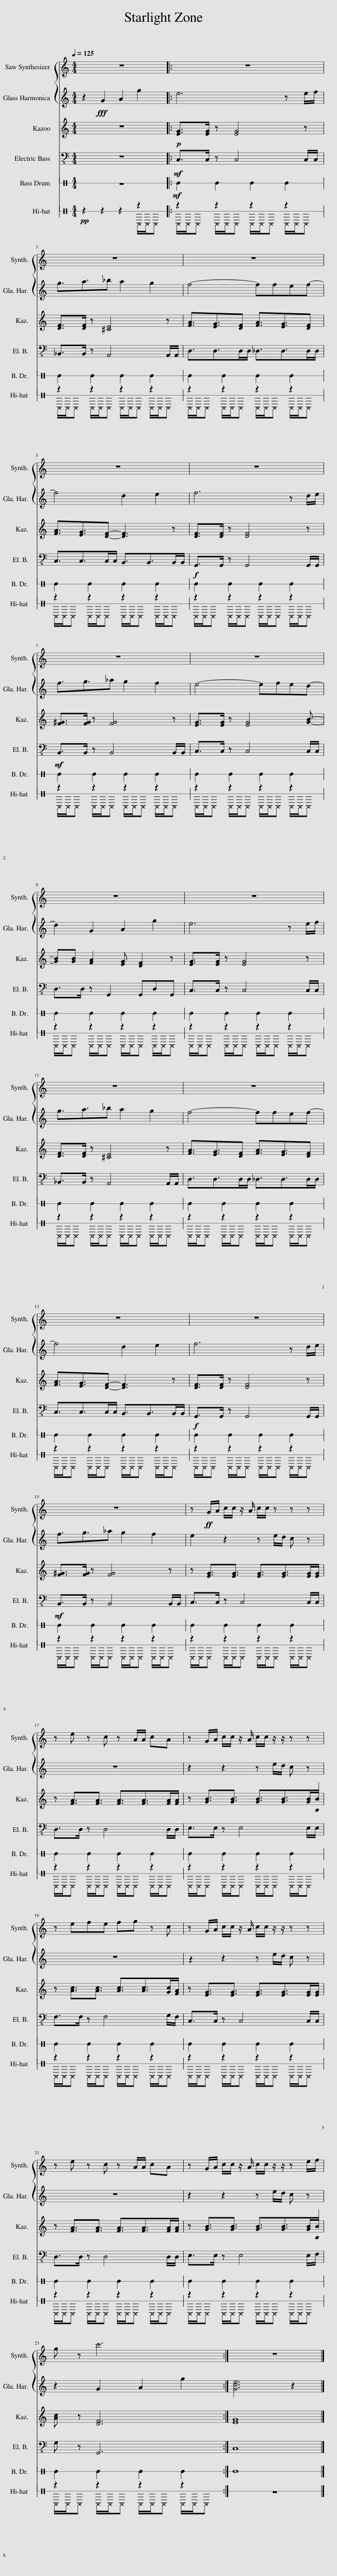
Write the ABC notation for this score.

X:1
%%score { 1 2 } 3 4 5 ( 6 7 )
L:1/8
Q:1/4=125
M:4/4
I:linebreak $
K:C
V:1 treble
V:2 treble
V:3 treble
V:4 bass-8
V:5 perc stafflines=1
K:none
V:6 perc stafflines=1
K:none
V:7 perc stafflines="1 "
K:none
V:1
 z8 |: z8 |$ z8 | z8 |$ z8 | %5
 z8 |$ z8 | z8 |$ z8 | z8 |$ %10
 z8 | z8 |$ z8 | z8 |$ z8 | %15
 z!ff! G/A/ c/c/ z/ A/ c/c/ z z z |$ z e z c z A/A/ cA | z G/A/ c/c/ z/ A/ c/c/ z/ z/ z z |$ z efe fg z c | z G/A/ c/c/ z/ A/ c/c/ z/ z/ z z |$ %20
 z e z c z A/A/ cA | z G/A/ c/c/ z/ A/ c/c/ z/ z/ z e/f/ |$ g z c'6 :| z8 |] %24
V:2
 z2!fff! G2 A2 g2 |: e6 z e/f/ |$ g3/2a3/2_b a2 g2 | f4- ffef- |$ f4 d2 e2 | %5
 f6 z d/e/ |$ f3/2g3/2_a g2 f2 | e4- efed- |$ d2 G2 A2 g2 | e6 z e/f/ |$ %10
 g3/2a3/2_b a2 g2 | f4- ffef- |$ f4 d2 e2 | f6 z d/e/ |$ f3/2g3/2_a g2 f2 | %15
 e2 z2 z e/d/ c z |$ z8 | z2 z2 z e/d/ c z |$ z8 | z2 z2 z e/d/ c z |$ %20
 z8 | z2 z2 z e/d/ c z |$ z2 G2 A2 g2 :| [Gce]6 z2 |] %24
V:3
 z8 |:!p! [EG]>[EG] z [EG]4 z |$ [DF]>[DF] z [^CE]4 z | [FA]3/2[EG]3/2[DF] [FA]3/2[EG]3/2[DF] |$ [FA]3/2[EG]3/2[DF]- [DF]3 z | %5
 [DF]>[DF] z [DF]4 z |$ [F^G]>[FG] z [FG]4 z | [EG]>[EG] z [EG]4 [GB]- |$ [GB][GB] [FA]2 [EG] [DF]2 z | [EG]>[EG] z [EG]4 z |$ %10
 [DF]>[DF] z [^CE]4 z | [FA]3/2[EG]3/2[DF] [FA]3/2[EG]3/2[DF] |$ [FA]3/2[EG]3/2[DF]- [DF]3 z | [DF]>[DF] z [DF]4 z |$ [F^G]>[FG] z [FG]4 z | %15
 z [EG]3/2[EG]3/2 [EG]3/2[EG]>[EG][EG]/ |$ z [FA]3/2[FA]3/2 [FA]3/2[FA]>[FA][FA]/ | z [GB]3/2[GB]3/2 [GB]3/2[GB]>[GB][GB]/ |$ z [Ac]3/2[Ac]3/2 [Ac]3/2[Ac]>[Gc][FA]/ | z [EG]3/2[EG]3/2 [EG]3/2[EG]>[EG][EG]/ |$ %20
 z [FA]3/2[FA]3/2 [FA]3/2[FA]>[FA][FA]/ | z [GB]3/2[GB]3/2 [GB]3/2[GB]>[GB][GB]/ |$ [Ac] z [DF]6 :| [EG]8 |] %24
V:4
 z8 |:!mf! C,>C, z C,4 C,/C,/ |$ _B,,>B,, z A,,4 A,,/A,,/ | D,3/2D,>D,D,/ _D,3/2D,>D,D,/ |$ C,3/2C,>C,C,/ B,,3/2B,,>B,,B,,/ | %5
!f! G,,>G,, z G,,4 G,,/G,,/ |$!mf! B,,>B,, z B,,4 B,,/B,,/ | C,>C, z C,4 C,/C,/ |$ D,>D, z G,,2 G,,D,G,, | C,>C, z C,4 C,/C,/ |$ %10
 _B,,>B,, z A,,4 A,,/A,,/ | D,3/2D,>D,D,/ _D,3/2D,>D,D,/ |$ C,3/2C,>C,C,/ B,,3/2B,,>B,,B,,/ |!f! G,,>G,, z G,,4 G,,/G,,/ |$!mf! B,,>B,, z B,,4 B,,/B,,/ | %15
 C,>C, z C,4 C,/C,/ |$ D,>D, z D,4 D,/D,/ | E,>E, z E,4 E,/E,/ |$ F,>F, z F,4 G,/F,/ | C,>C, z C,4 C,/C,/ |$ %20
 D,>D, z D,4 D,/D,/ | E,>E, z E,4 E,/F,/ |$ G, z G,,6 :| C,8 |] %24
V:5
 z8 |:!mf! E2 E2 E2 E2 |$ E2 E2 E2 E2 | E2 E2 E2 E2 |$ E2 E2 E2 E2 | %5
 E2 E2 E2 E2 |$ E2 E2 E2 E2 | E2 E2 E2 E2 |$ E2 E2 E2 E2 | E2 E2 E2 E2 |$ %10
 E2 E2 E2 E2 | E2 E2 E2 E2 |$ E2 E2 E2 E2 | E2 E2 E2 E2 |$ E2 E2 E2 E2 | %15
 E2 E2 E2 E2 |$ E2 E2 E2 E2 | E2 E2 E2 E2 |$ E2 E2 E2 E2 | E2 E2 E2 E2 |$ %20
 E2 E2 E2 E2 | E2 E2 E2 E2 |$ E2 E2 E2 E2 :| E8 |] %24
V:6
!pp! z2 z2 z2 z2 |: z2 z2 z2 z2 |$ z2 z2 z2 z2 | z2 z2 z2 z2 |$ z2 z2 z2 z2 | %5
 z2 z2 z2 z2 |$ z2 z2 z2 z2 | z2 z2 z2 z2 |$ z2 z2 z2 z2 | z2 z2 z2 z2 |$ %10
 z2 z2 z2 z2 | z2 z2 z2 z2 |$ z2 z2 z2 z2 | z2 z2 z2 z2 |$ z2 z2 z2 z2 | %15
 z2 z2 z2 z2 |$ z2 z2 z2 z2 | z2 z2 z2 z2 |$ z2 z2 z2 z2 | z2 z2 z2 z2 |$ %20
 z2 z2 z2 z2 | z2 z2 z2 z2 |$ z2 z2 z2 z2 :| z8 |] %24
V:7
 x6 ^C,/^C,/^C, |: ^C,/^C,/^C, ^C,/^C,/^C, ^C,/^C,/^C, ^C,/^C,/^C, |$ ^C,/^C,/^C, ^C,/^C,/^C, ^C,/^C,/^C, ^C,/^C,/^C, | ^C,/^C,/^C, ^C,/^C,/^C, ^C,/^C,/^C, ^C,/^C,/^C, |$ ^C,/^C,/^C, ^C,/^C,/^C, ^C,/^C,/^C, ^C,/^C,/^C, | %5
 ^C,/^C,/^C, ^C,/^C,/^C, ^C,/^C,/^C, ^C,/^C,/^C, |$ ^C,/^C,/^C, ^C,/^C,/^C, ^C,/^C,/^C, ^C,/^C,/^C, | ^C,/^C,/^C, ^C,/^C,/^C, ^C,/^C,/^C, ^C,/^C,/^C, |$ ^C,/^C,/^C, ^C,/^C,/^C, ^C,/^C,/^C, ^C,/^C,/^C, | ^C,/^C,/^C, ^C,/^C,/^C, ^C,/^C,/^C, ^C,/^C,/^C, |$ %10
 ^C,/^C,/^C, ^C,/^C,/^C, ^C,/^C,/^C, ^C,/^C,/^C, | ^C,/^C,/^C, ^C,/^C,/^C, ^C,/^C,/^C, ^C,/^C,/^C, |$ ^C,/^C,/^C, ^C,/^C,/^C, ^C,/^C,/^C, ^C,/^C,/^C, | ^C,/^C,/^C, ^C,/^C,/^C, ^C,/^C,/^C, ^C,/^C,/^C, |$ ^C,/^C,/^C, ^C,/^C,/^C, ^C,/^C,/^C, ^C,/^C,/^C, | %15
 ^C,/^C,/^C, ^C,/^C,/^C, ^C,/^C,/^C, ^C,/^C,/^C, |$ ^C,/^C,/^C, ^C,/^C,/^C, ^C,/^C,/^C, ^C,/^C,/^C, | ^C,/^C,/^C, ^C,/^C,/^C, ^C,/^C,/^C, ^C,/^C,/^C, |$ ^C,/^C,/^C, ^C,/^C,/^C, ^C,/^C,/^C, ^C,/^C,/^C, | ^C,/^C,/^C, ^C,/^C,/^C, ^C,/^C,/^C, ^C,/^C,/^C, |$ %20
 ^C,/^C,/^C, ^C,/^C,/^C, ^C,/^C,/^C, ^C,/^C,/^C, | ^C,/^C,/^C, ^C,/^C,/^C, ^C,/^C,/^C, ^C,/^C,/^C, |$ ^C,/^C,/^C, ^C,/^C,/^C, ^C,/^C,/^C, ^C,/^C,/^C, :| x8 |] %24
